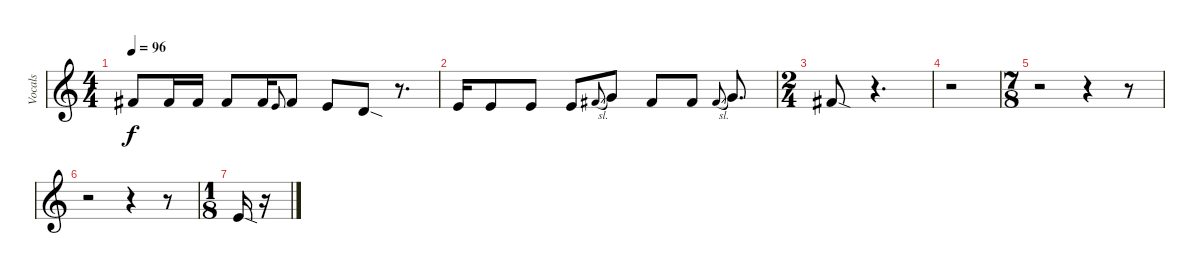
\track ("Vocals" "Vocals") {instrument lead2sawtooth}
\staff {score}
\tuning (E4 B3 G3 D3 A2 E2) {hide}
\ts (4 4)
\tempo 96
\clef g2
\ks c
7.2.8{dy f} 7.2.16 7.2.16 7.2.8 7.2.16 5.2.8{gr onbeat} 7.2.8 5.2.8 3.2{sod}.8 r.8{d} |
5.2.16 5.2.8 5.2.8 5.2.8 7.2{sl}.8{gr onbeat} 8.2.8 7.2.8 7.2.8 7.2{sl}.8{gr onbeat} 8.2.8{d} |
\ts (2 4)
7.2{sod}.8 r.4{d} |
r.2 |
\ts (7 8)
r.2 r.4 r.8 |
r.2 r.4 r.8 |
\ts (1 8)
5.2{sod}.16 r.16
